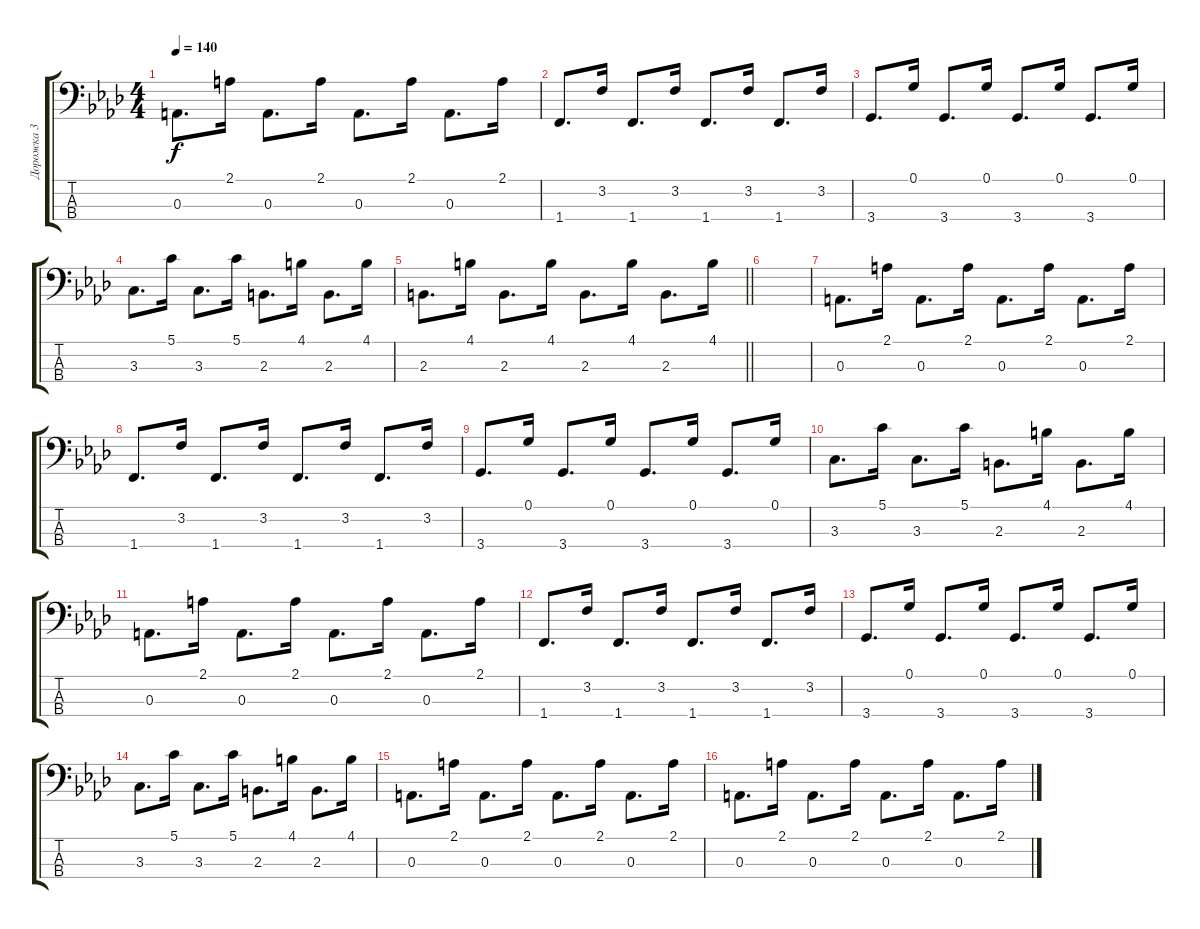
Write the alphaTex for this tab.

\track ("Дорожка 3" "Дорожка 3") {instrument electricbasspick}
\staff {score tabs}
\tuning (G2 D2 A1 E1) {hide}
\ts (4 4)
\tempo 140
\clef f4
\ks ab
0.3.8{d dy f} 2.1.16 0.3.8{d} 2.1.16 0.3.8{d} 2.1.16 0.3.8{d} 2.1.16 |
1.4.8{d} 3.2.16 1.4.8{d} 3.2.16 1.4.8{d} 3.2.16 1.4.8{d} 3.2.16 |
3.4.8{d} 0.1.16 3.4.8{d} 0.1.16 3.4.8{d} 0.1.16 3.4.8{d} 0.1.16 |
3.3.8{d} 5.1.16 3.3.8{d} 5.1.16 2.3.8{d} 4.1.16 2.3.8{d} 4.1.16 |
\barLineRight lightlight
2.3.8{d} 4.1.16 2.3.8{d} 4.1.16 2.3.8{d} 4.1.16 2.3.8{d} 4.1.16 |
|
0.3.8{d} 2.1.16 0.3.8{d} 2.1.16 0.3.8{d} 2.1.16 0.3.8{d} 2.1.16 |
1.4.8{d} 3.2.16 1.4.8{d} 3.2.16 1.4.8{d} 3.2.16 1.4.8{d} 3.2.16 |
3.4.8{d} 0.1.16 3.4.8{d} 0.1.16 3.4.8{d} 0.1.16 3.4.8{d} 0.1.16 |
3.3.8{d} 5.1.16 3.3.8{d} 5.1.16 2.3.8{d} 4.1.16 2.3.8{d} 4.1.16 |
0.3.8{d} 2.1.16 0.3.8{d} 2.1.16 0.3.8{d} 2.1.16 0.3.8{d} 2.1.16 |
1.4.8{d} 3.2.16 1.4.8{d} 3.2.16 1.4.8{d} 3.2.16 1.4.8{d} 3.2.16 |
3.4.8{d} 0.1.16 3.4.8{d} 0.1.16 3.4.8{d} 0.1.16 3.4.8{d} 0.1.16 |
3.3.8{d} 5.1.16 3.3.8{d} 5.1.16 2.3.8{d} 4.1.16 2.3.8{d} 4.1.16 |
0.3.8{d} 2.1.16 0.3.8{d} 2.1.16 0.3.8{d} 2.1.16 0.3.8{d} 2.1.16 |
0.3.8{d} 2.1.16 0.3.8{d} 2.1.16 0.3.8{d} 2.1.16 0.3.8{d} 2.1.16
